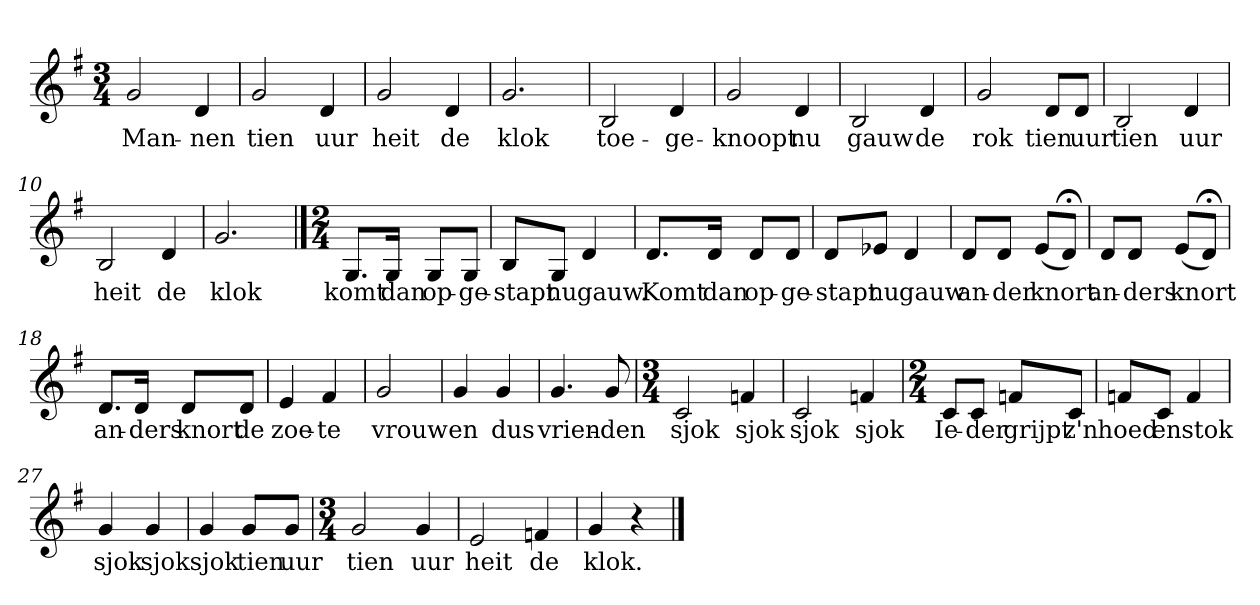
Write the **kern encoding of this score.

**kern	**text
*part1	*part1
*staff1	*staff1
*clefG2	*
*k[f#]	*
*G:	*
*M3/4	*
*MM120	*
=1	=1
2g	Man-
4d	-nen
=2	=2
2g	tien
4d	uur
=3	=3
2g	heit
4d	de
=4	=4
2.g	klok
=5	=5
2B	toe-
4d	-ge-
=6	=6
2g	-knoopt
4d	nu
=7	=7
2B	gauw
4d	de
=8	=8
2g	rok
8d/L	tien
8d/J	uur
=9	=9
2B	tien
4d	uur
=10	=10
2B	heit
4d	de
=11	=11
2.g	klok
==12	==12
*M2/4	*
8.G/L	komt
16G/Jk	dan
8G/L	op-
8G/J	-ge-
=13	=13
8B/L	-stapt
8G/J	nu
4d	gauw.
=14	=14
8.d/L	Komt
16d/Jk	dan
8d/L	op-
8d/J	-ge-
=15	=15
8d/L	-stapt
8e-X/J	nu
4d	gauw
=16	=16
8d/L	an-
8d/J	-der
(8e/L	knort
8d;</J)	.
=17	=17
8d/L	an-
8d/J	-ders
(8e/L	knort
8d;</J)	.
=18	=18
8.d/L	an-
16d/Jk	-ders
8d/L	knort
8d/J	de
=19	=19
4e	zoe-
4f#	-te
=20	=20
2g	vrouw
=21	=21
4g	en
4g	dus
=22	=22
4.g	vrien-
8g	-den
=23	=23
*M3/4	*
2c	sjok
4fn	sjok
=24	=24
2c	sjok
4fn	sjok
=25	=25
*M2/4	*
8c/L	Ie-
8c/J	-der
8fn/L	grijpt
8c/J	z'n
=26	=26
8fn/L	hoed
8c/J	en
4f	stok
=27	=27
4g	sjok
4g	sjok
=28	=28
4g	sjok
8g/L	tien
8g/J	uur
=29	=29
*M3/4	*
2g	tien
4g	uur
=30	=30
2e	heit
4fn	de
=31	=31
4g	klok.
4r	.
==	==
*-	*-
